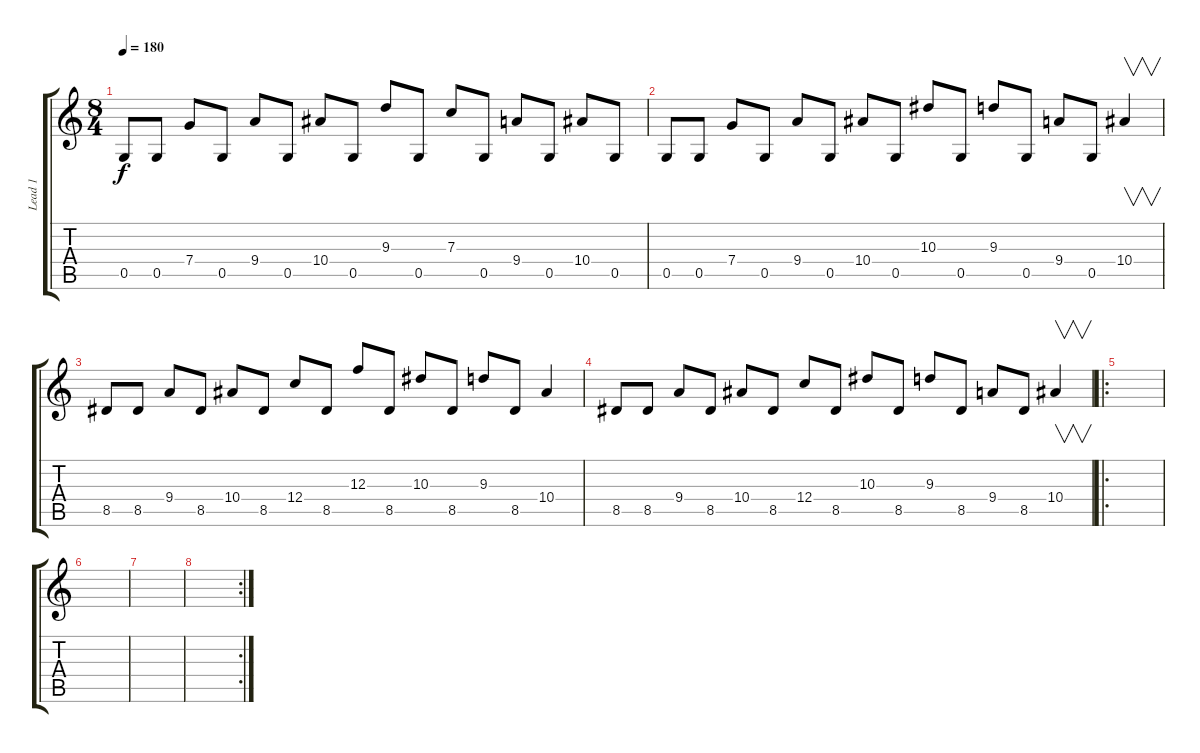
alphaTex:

\track ("Lead 1" "Lead 1") {instrument distortionguitar}
\staff {score tabs}
\tuning (D4 A3 F3 C3 G2 D2) {hide}
\ts (8 4)
\tempo 180
\clef g2
\ks c
0.5.8{dy f} 0.5.8 7.4.8 0.5.8 9.4.8 0.5.8 10.4.8 0.5.8 9.3.8 0.5.8 7.3.8 0.5.8 9.4.8 0.5.8 10.4.8 0.5.8 |
0.5.8 0.5.8 7.4.8 0.5.8 9.4.8 0.5.8 10.4.8 0.5.8 10.3.8 0.5.8 9.3.8 0.5.8 9.4.8 0.5.8 10.4.4{v} |
8.5.8 8.5.8 9.4.8 8.5.8 10.4.8 8.5.8 12.4.8 8.5.8 12.3.8 8.5.8 10.3.8 8.5.8 9.3.8 8.5.8 10.4.4 |
8.5.8 8.5.8 9.4.8 8.5.8 10.4.8 8.5.8 12.4.8 8.5.8 10.3.8 8.5.8 9.3.8 8.5.8 9.4.8 8.5.8 10.4.4{v} |
\ro
|
|
|
\rc 2
